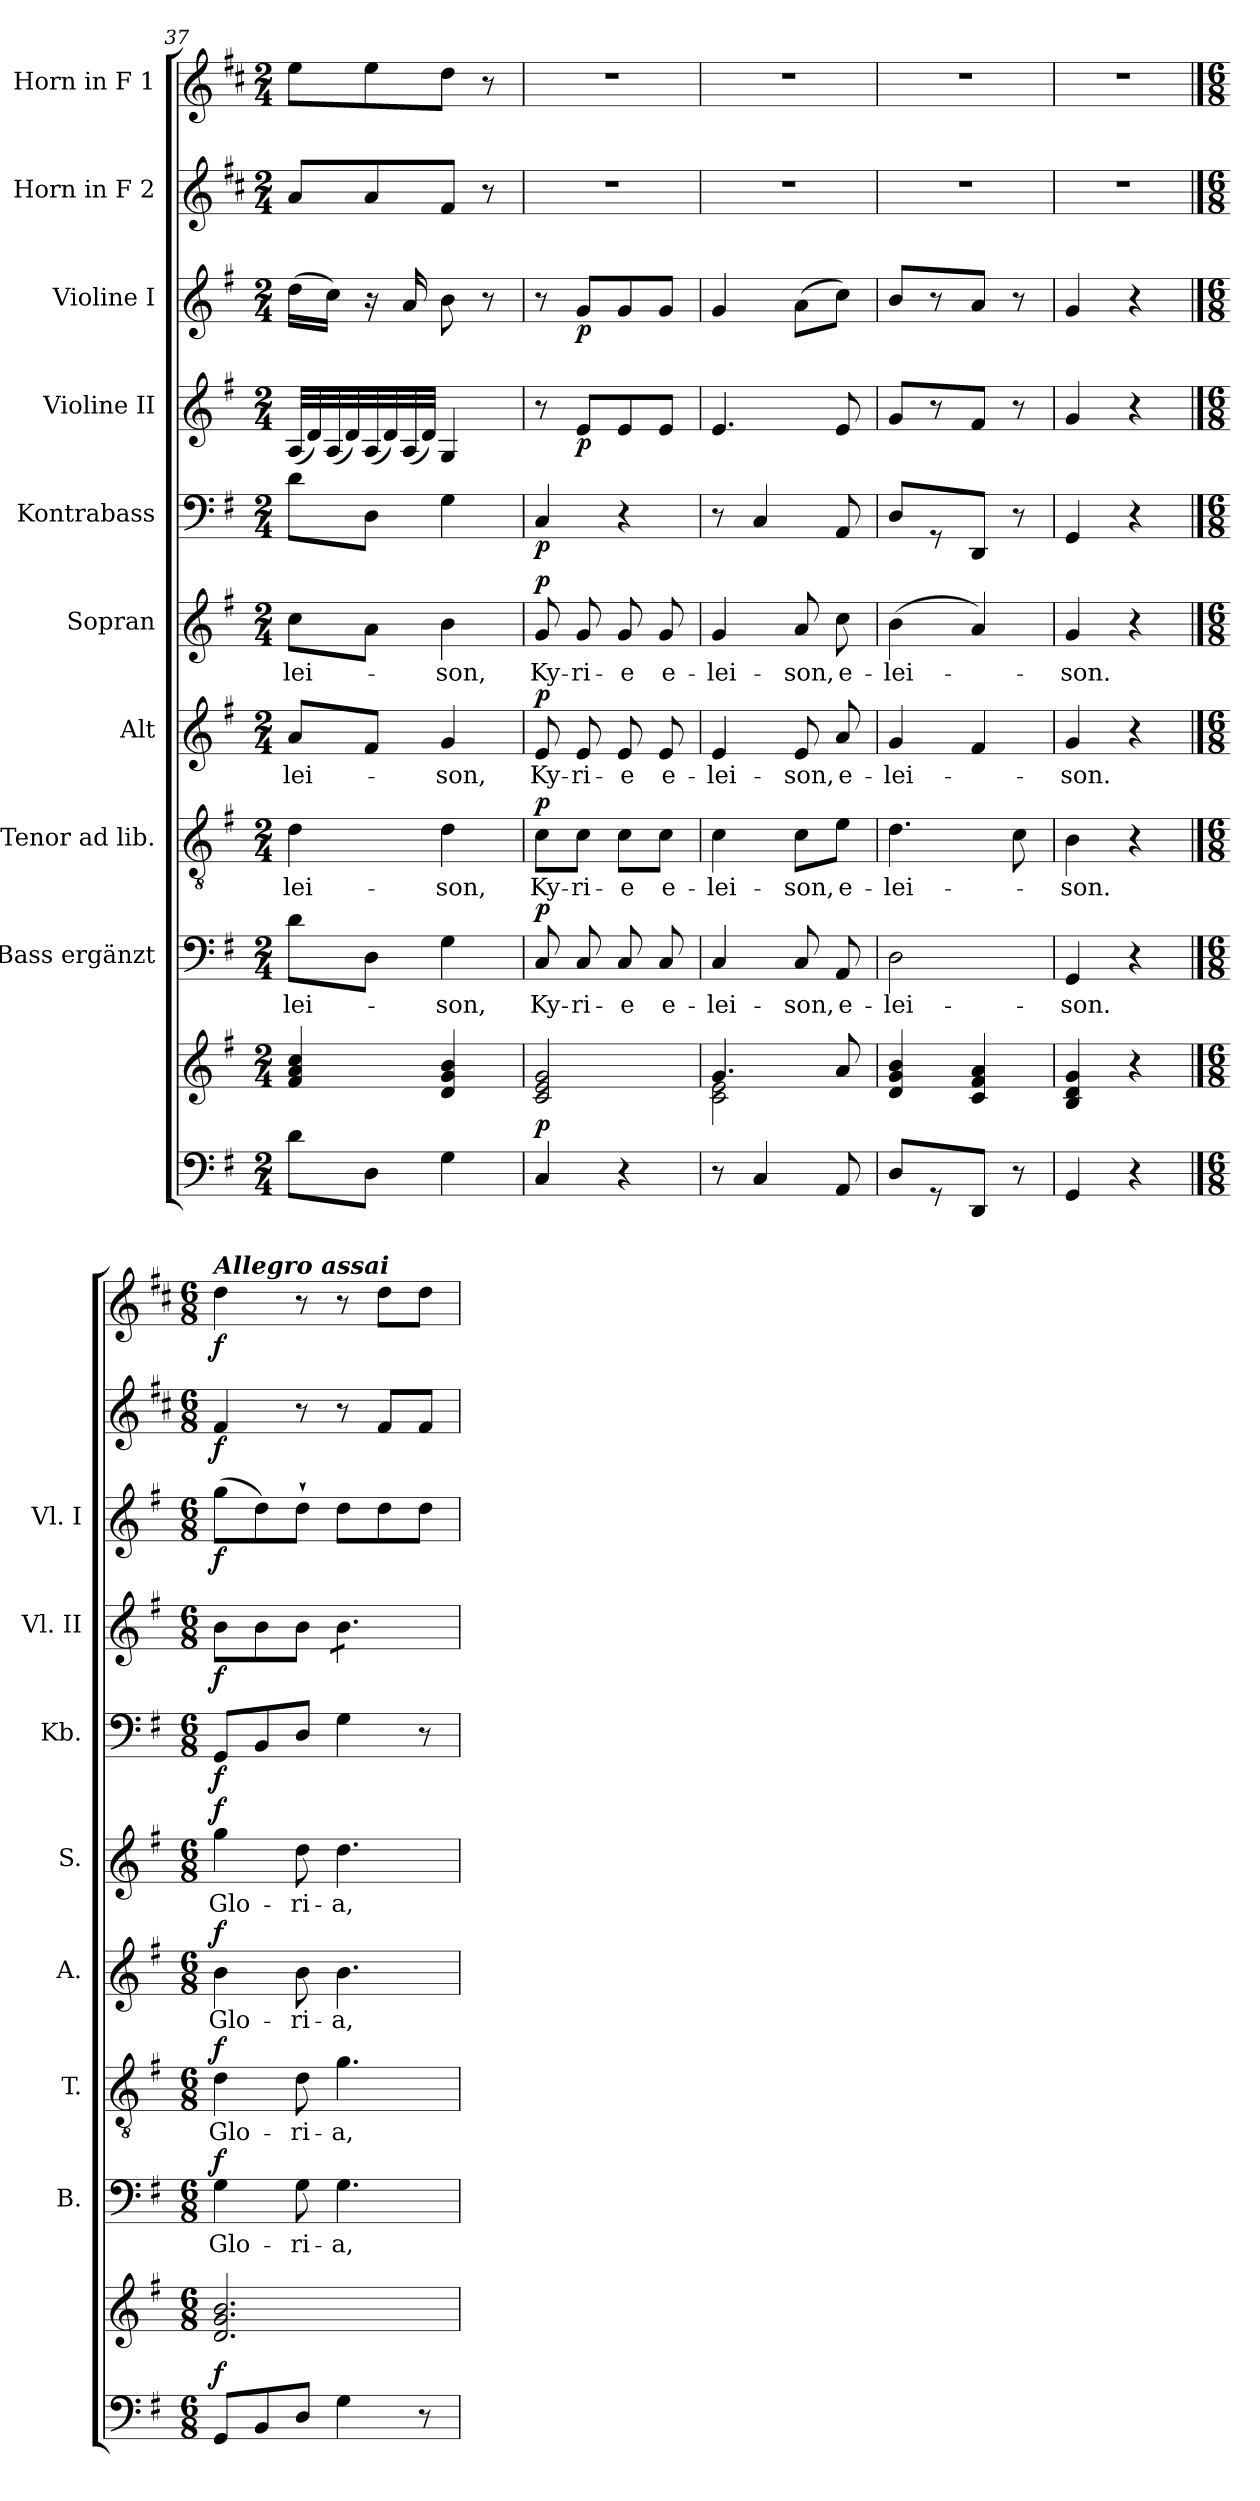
**kern	**kern	**dynam	**kern	**text	**dynam	**kern	**text	**dynam	**kern	**text	**dynam	**kern	**text	**dynam	**kern	**dynam	**kern	**dynam	**kern	**dynam	**kern	**dynam	**kern	**dynam
*part10	*part10	*part10	*part9	*part9	*part9	*part8	*part8	*part8	*part7	*part7	*part7	*part6	*part6	*part6	*part5	*part5	*part4	*part4	*part3	*part3	*part2	*part2	*part1	*part1
*staff11	*staff10	*staff10/11	*staff9	*staff9	*staff9	*staff8	*staff8	*staff8	*staff7	*staff7	*staff7	*staff6	*staff6	*staff6	*staff5	*staff5	*staff4	*staff4	*staff3	*staff3	*staff2	*staff2	*staff1	*staff1
*	*	*	*I"Bass ergänzt	*	*	*I"Tenor ad lib.	*	*	*I"Alt	*	*	*I"Sopran	*	*	*I"Kontrabass	*	*I"Violine II	*	*I"Violine I	*	*I"Horn in F 2	*	*I"Horn in F 1	*
*	*	*	*I'B.	*	*	*I'T.	*	*	*I'A.	*	*	*I'S.	*	*	*I'Kb.	*	*I'Vl. II	*	*I'Vl. I	*	*	*	*	*
!!LO:PB:g=z
*clefF4	*clefG2	*	*clefF4	*	*	*clefGv2	*	*	*clefG2	*	*	*clefG2	*	*	*clefF4	*	*clefG2	*	*clefG2	*	*clefG2	*	*clefG2	*
*	*	*	*	*	*	*	*	*	*	*	*	*	*	*	*ITrd7c12	*	*	*	*	*	*ITrd4c7	*	*ITrd4c7	*
*k[f#]	*k[f#]	*	*k[f#]	*	*	*k[f#]	*	*	*k[f#]	*	*	*k[f#]	*	*	*k[f#]	*	*k[f#]	*	*k[f#]	*	*k[f#]	*	*k[f#]	*
*G:	*G:	*	*G:	*	*	*G:	*	*	*G:	*	*	*G:	*	*	*G:	*	*G:	*	*G:	*	*G:	*	*G:	*
*M2/4	*M2/4	*	*M2/4	*	*	*M2/4	*	*	*M2/4	*	*	*M2/4	*	*	*M2/4	*	*M2/4	*	*M2/4	*	*M2/4	*	*M2/4	*
=37	=37	=37	=37	=37	=37	=37	=37	=37	=37	=37	=37	=37	=37	=37	=37	=37	=37	=37	=37	=37	=37	=37	=37	=37
!	!	!	!	!LO:LY:b	!	!	!LO:LY:b	!	!	!LO:LY:b	!	!	!LO:LY:b	!	!	!	!	!	!	!	!	!	!	!
8d\L	4f#/ 4a/ 4cc/	.	8d\L	-lei-	.	4d\	-lei-	.	8a/L	-lei-	.	8cc\L	-lei-	.	8D\L	.	(<32A/LLL	.	(>16dd\LL	.	8d/L	.	8a\L	.
.	.	.	.	.	.	.	.	.	.	.	.	.	.	.	.	.	32d/)	.	.	.	.	.	.	.
.	.	.	.	.	.	.	.	.	.	.	.	.	.	.	.	.	(<32A/	.	16cc\JJ)	.	.	.	.	.
.	.	.	.	.	.	.	.	.	.	.	.	.	.	.	.	.	32d/)	.	.	.	.	.	.	.
8D\J	.	.	8D\J	.	.	.	.	.	8f#/J	.	.	8a\J	.	.	8DD\J	.	(<32A/	.	16r	.	8d/	.	8a\	.
.	.	.	.	.	.	.	.	.	.	.	.	.	.	.	.	.	32d/)	.	.	.	.	.	.	.
.	.	.	.	.	.	.	.	.	.	.	.	.	.	.	.	.	(<32A/	.	16a/	.	.	.	.	.
.	.	.	.	.	.	.	.	.	.	.	.	.	.	.	.	.	32d/JJJ)	.	.	.	.	.	.	.
!	!	!	!	!LO:LY:b	!	!	!LO:LY:b	!	!	!LO:LY:b	!	!	!LO:LY:b	!	!	!	!	!	!	!	!	!	!	!
4G\	4d/ 4g/ 4b/	.	4G\	-son,	.	4d\	-son,	.	4g/	-son,	.	4b\	-son,	.	4GG\	.	4G/	.	8b\	.	8B/J	.	8g\J	.
.	.	.	.	.	.	.	.	.	.	.	.	.	.	.	.	.	.	.	8r	.	8r	.	8r	.
=38	=38	=38	=38	=38	=38	=38	=38	=38	=38	=38	=38	=38	=38	=38	=38	=38	=38	=38	=38	=38	=38	=38	=38	=38
!	!	!LO:DY:a=2	!	!LO:LY:b	!LO:DY:a	!	!LO:LY:b	!LO:DY:a	!	!LO:LY:b	!LO:DY:a	!	!LO:LY:b	!LO:DY:a	!	!LO:DY:b	!	!	!	!	!	!	!	!
4C/	2c/ 2e/ 2g/	p	8C/	Ky-	p	8c\L	Ky-	p	8e/	Ky-	p	8g/	Ky-	p	4CC/	p	8r	.	8r	.	2r	.	2r	.
!	!	!	!	!LO:LY:b	!	!	!LO:LY:b	!	!	!LO:LY:b	!	!	!LO:LY:b	!	!	!	!	!LO:DY:b	!	!LO:DY:b	!	!	!	!
.	.	.	8C/	-ri-	.	8c\J	-ri-	.	8e/	-ri-	.	8g/	-ri-	.	.	.	8e/L	p	8g/L	p	.	.	.	.
!	!	!	!	!LO:LY:b	!	!	!LO:LY:b	!	!	!LO:LY:b	!	!	!LO:LY:b	!	!	!	!	!	!	!	!	!	!	!
4r	.	.	8C/	-e	.	8c\L	-e	.	8e/	-e	.	8g/	-e	.	4r	.	8e/	.	8g/	.	.	.	.	.
!	!	!	!	!LO:LY:b	!	!	!LO:LY:b	!	!	!LO:LY:b	!	!	!LO:LY:b	!	!	!	!	!	!	!	!	!	!	!
.	.	.	8C/	e-	.	8c\J	e-	.	8e/	e-	.	8g/	e-	.	.	.	8e/J	.	8g/J	.	.	.	.	.
=39	=39	=39	=39	=39	=39	=39	=39	=39	=39	=39	=39	=39	=39	=39	=39	=39	=39	=39	=39	=39	=39	=39	=39	=39
*	*^	*	*	*	*	*	*	*	*	*	*	*	*	*	*	*	*	*	*	*	*	*	*	*
!	!	!	!	!	!LO:LY:b	!	!	!LO:LY:b	!	!	!LO:LY:b	!	!	!LO:LY:b	!	!	!	!	!	!	!	!	!	!	!
8r	4.g/	2c\ 2e\	.	4C/	-lei-	.	4c\	-lei-	.	4e/	-lei-	.	4g/	-lei-	.	8r	.	4.e/	.	4g/	.	2r	.	2r	.
4C/	.	.	.	.	.	.	.	.	.	.	.	.	.	.	.	4CC/	.	.	.	.	.	.	.	.	.
!	!	!	!	!	!LO:LY:b	!	!	!LO:LY:b	!	!	!LO:LY:b	!	!	!LO:LY:b	!	!	!	!	!	!	!	!	!	!	!
.	.	.	.	8C/	-son,	.	8c\L	-son,	.	8e/	-son,	.	8a/	-son,	.	.	.	.	.	(>8a\L	.	.	.	.	.
!	!	!	!	!	!LO:LY:b	!	!	!LO:LY:b	!	!	!LO:LY:b	!	!	!LO:LY:b	!	!	!	!	!	!	!	!	!	!	!
8AA/	8a/	.	.	8AA/	e-	.	8e\J	e-	.	8a/	e-	.	8cc\	e-	.	8AAA/	.	8e/	.	8cc\J)	.	.	.	.	.
*	*v	*v	*	*	*	*	*	*	*	*	*	*	*	*	*	*	*	*	*	*	*	*	*	*	*
=40	=40	=40	=40	=40	=40	=40	=40	=40	=40	=40	=40	=40	=40	=40	=40	=40	=40	=40	=40	=40	=40	=40	=40	=40
!	!	!	!	!LO:LY:b	!	!	!LO:LY:b	!	!	!LO:LY:b	!	!	!LO:LY:b	!	!	!	!	!	!	!	!	!	!	!
8D/L	4d/ 4g/ 4b/	.	2D\	-lei-	.	4.d\	-lei-	.	4g/	-lei-	.	(>4b\	-lei-	.	8DD/L	.	8g/L	.	8b/L	.	2r	.	2r	.
8r	.	.	.	.	.	.	.	.	.	.	.	.	.	.	8r	.	8r	.	8r	.	.	.	.	.
8DD/J	4c/ 4f#/ 4a/	.	.	.	.	.	.	.	4f#/	.	.	4a/)	.	.	8DDD/J	.	8f#/J	.	8a/J	.	.	.	.	.
8r	.	.	.	.	.	8c\	.	.	.	.	.	.	.	.	8r	.	8r	.	8r	.	.	.	.	.
=41	=41	=41	=41	=41	=41	=41	=41	=41	=41	=41	=41	=41	=41	=41	=41	=41	=41	=41	=41	=41	=41	=41	=41	=41
!	!	!	!	!LO:LY:b	!	!	!LO:LY:b	!	!	!LO:LY:b	!	!	!LO:LY:b	!	!	!	!	!	!	!	!	!	!	!
4GG/	4B/ 4d/ 4g/	.	4GG/	-son.	.	4B\	-son.	.	4g/	-son.	.	4g/	-son.	.	4GGG/	.	4g/	.	4g/	.	2r	.	2r	.
4r	4r	.	4r	.	.	4r	.	.	4r	.	.	4r	.	.	4r	.	4r	.	4r	.	.	.	.	.
!!LO:PB:g=z
==42	==42	==42	==42	==42	==42	==42	==42	==42	==42	==42	==42	==42	==42	==42	==42	==42	==42	==42	==42	==42	==42	==42	==42	==42
*M6/8	*M6/8	*	*M6/8	*	*	*M6/8	*	*	*M6/8	*	*	*M6/8	*	*	*M6/8	*	*M6/8	*	*M6/8	*	*M6/8	*	*M6/8	*
!	!	!	!	!	!	!	!	!	!	!	!	!	!	!	!	!	!	!	!	!	!	!	!LO:TX:a:Bi:t=Allegro assai	!
!	!	!LO:DY:a=2	!	!LO:LY:b	!LO:DY:a	!	!LO:LY:b	!LO:DY:a	!	!LO:LY:b	!LO:DY:a	!	!LO:LY:b	!LO:DY:a	!	!LO:DY:b	!	!LO:DY:b	!	!LO:DY:b	!	!LO:DY:b	!	!LO:DY:b
8GG/L	2.d/ 2.g/ 2.b/	f	4G\	Glo-	f	4d\	Glo-	f	4b\	Glo-	f	4gg\	Glo-	f	8GGG/L	f	8b\L	f	(>8gg\L	f	4B/	f	4g\	f
8BB/	.	.	.	.	.	.	.	.	.	.	.	.	.	.	8BBB/	.	8b\	.	8dd\)	.	.	.	.	.
!	!	!	!	!LO:LY:b	!	!	!LO:LY:b	!	!	!LO:LY:b	!	!	!LO:LY:b	!	!	!	!	!	!	!	!	!	!	!
8D/J	.	.	8G\	-ri-	.	8d\	-ri-	.	8b\	-ri-	.	8dd\	-ri-	.	8DD/J	.	8b\J	.	8dd`>\J	.	8r	.	8r	.
!	!	!	!	!LO:LY:b	!	!	!LO:LY:b	!	!	!LO:LY:b	!	!	!LO:LY:b	!	!	!	!	!	!	!	!	!	!	!
*	*	*	*	*	*	*	*	*	*	*	*	*	*	*	*	*	*tremolo	*	*	*	*	*	*	*
4G\	.	.	4.G\	-a,	.	4.g\	-a,	.	4.b\	-a,	.	4.dd\	-a,	.	4GG\	.	8b\L	.	8dd\L	.	8r	.	8r	.
.	.	.	.	.	.	.	.	.	.	.	.	.	.	.	.	.	8b\	.	8dd\	.	8B/L	.	8g\L	.
8r	.	.	.	.	.	.	.	.	.	.	.	.	.	.	8r	.	8b\J	.	8dd\J	.	8B/J	.	8g\J	.
*	*	*	*	*	*	*	*	*	*	*	*	*	*	*	*	*	*Xtremolo	*	*	*	*	*	*	*
=	=	=	=	=	=	=	=	=	=	=	=	=	=	=	=	=	=	=	=	=	=	=	=	=
*-	*-	*-	*-	*-	*-	*-	*-	*-	*-	*-	*-	*-	*-	*-	*-	*-	*-	*-	*-	*-	*-	*-	*-	*-
